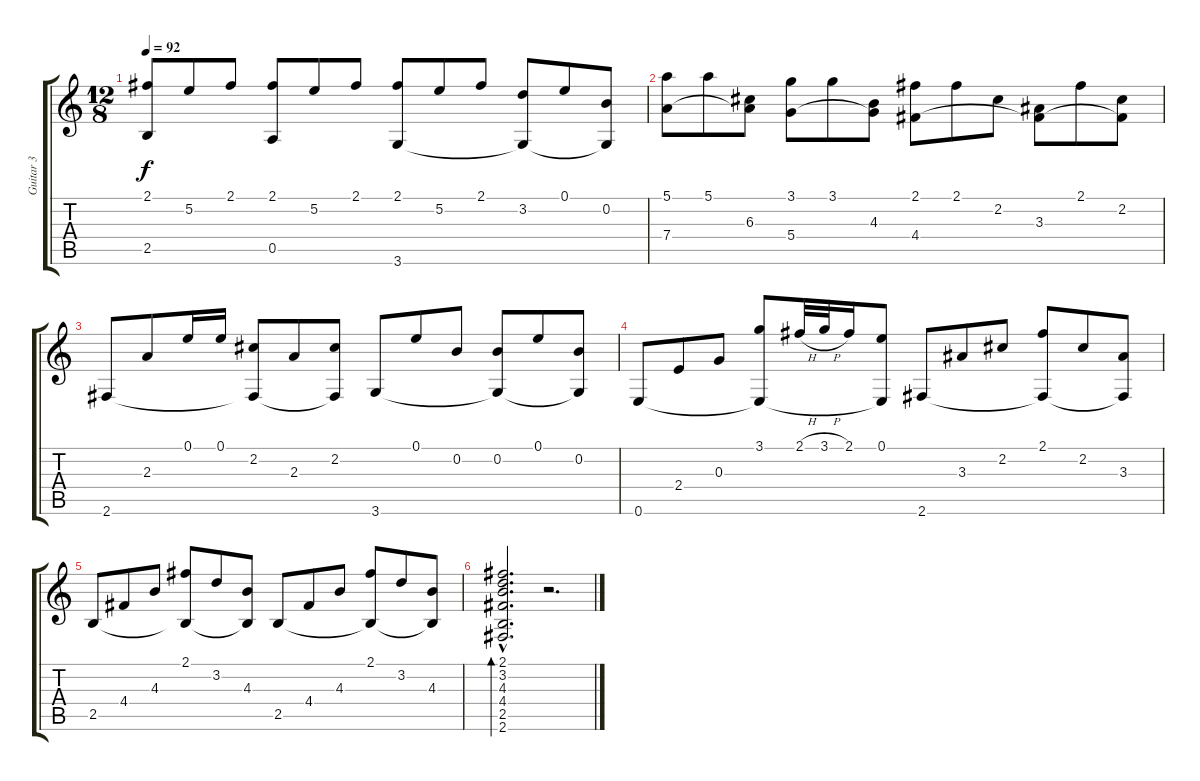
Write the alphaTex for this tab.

\track ("Guitar 3" "Guitar 3") {instrument acousticguitarnylon}
\staff {score tabs}
\tuning (E4 B3 G3 D3 A2 E2) {hide}
\ts (12 8)
\tempo 92
\clef g2
\ks c
(2.1 2.5).8{dy f} 5.2.8 2.1.8 (2.1 0.5).8 5.2.8 2.1.8 (2.1 3.6).8 5.2.8 2.1.8 (3.2 3.6{t}).8 0.1.8 (0.2 3.6{t}).8 |
(5.1 7.4).8 5.1.8 (6.3 7.4{t}).8 (3.1 5.4).8 3.1.8 (4.3 5.4{t}).8 (2.1 4.4).8 2.1.8 2.2.8 (3.3 4.4{t}).8 2.1.8 (2.2 4.4{t}).8 |
2.6.8 2.3.8 0.1.16 0.1.16 (2.2 2.6{t}).8 2.3.8 (2.2 2.6{t}).8 3.6.8 0.1.8 0.2.8 (0.2 3.6{t}).8 0.1.8 (0.2 3.6{t}).8 |
0.6.8 2.4.8 0.3.8 (3.1 0.6{t}).8 2.1{h}.32 3.1{h}.32 2.1.16 (0.1 0.6{t}).8 2.6.8 3.3.8 2.2.8 (2.1 2.6{t}).8 2.2.8 (3.3 2.6{t}).8 |
2.5.8 4.4.8 4.3.8 (2.1 2.5{t}).8 3.2.8 (4.3 2.5{t}).8 2.5.8 4.4.8 4.3.8 (2.1 2.5{t}).8 3.2.8 (4.3 2.5{t}).8 |
(2.1{hac} 3.2{hac} 4.3{hac} 4.4{hac} 2.5{hac} 2.6{hac}).2{d bd 120} r.2{d}
